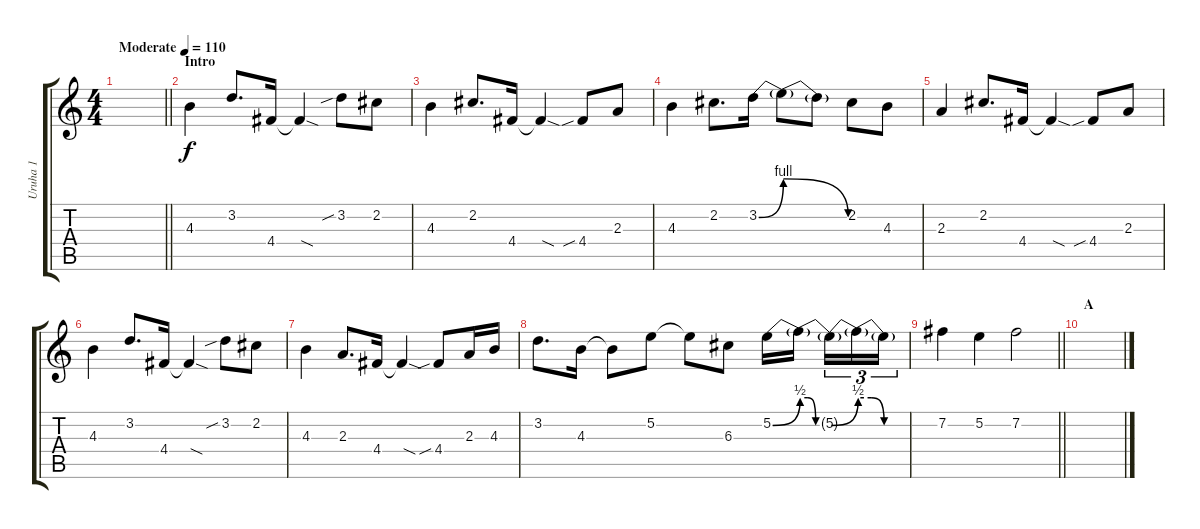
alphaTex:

\track ("Uruha 1" "Uruha 1") {instrument distortionguitar}
\staff {score tabs}
\tuning (E4 B3 G3 D3 A2 E2) {hide}
\ts (4 4)
\tempo (110 "Moderate")
\clef g2
\barLineRight lightlight
\ks c
|
\section ("" "Intro")
4.3.4 3.2.8{d} 4.4.16 4.4{sod t}.4 3.2{sib}.8 2.2.8 |
4.3.4 2.2.8{d} 4.4.16 4.4{sod t}.4 4.4{sib}.8 2.3.8 |
4.3.4 2.2.8{d} 3.2{be (bend 0 0 60 4)}.16 3.2{be (release 0 4 60 0) t}.8 3.2{t}.8 2.2.8 4.3.8 |
2.3.4 2.2.8{d} 4.4.16 4.4{sod t}.4 4.4{sib}.8 2.3.8 |
4.3.4 3.2.8{d} 4.4.16 4.4{sod t}.4 3.2{sib}.8 2.2.8 |
4.3.4 2.3.8{d} 4.4.16 4.4{sod t}.4 4.4{sib}.8 2.3.16 4.3.16 |
3.2.8{d} 4.3.16 4.3{t}.8 5.2.8 5.2{t}.8 6.3.8 5.2{be (bend 0 0 60 2)}.16 5.2{be (custom 0 2 15 2 30 0 60 0) t}.16{beam splitsecondary} 5.2{be (bend 0 0 60 2) t}.16{tu (3 2)} 5.2{be (custom 0 2 15 2 30 0 60 0) t}.16{tu (3 2)} 5.2{t}.16{tu (3 2)} |
\barLineRight lightlight
7.2.4 5.2.4 7.2.2 |
\section ("" "A")
